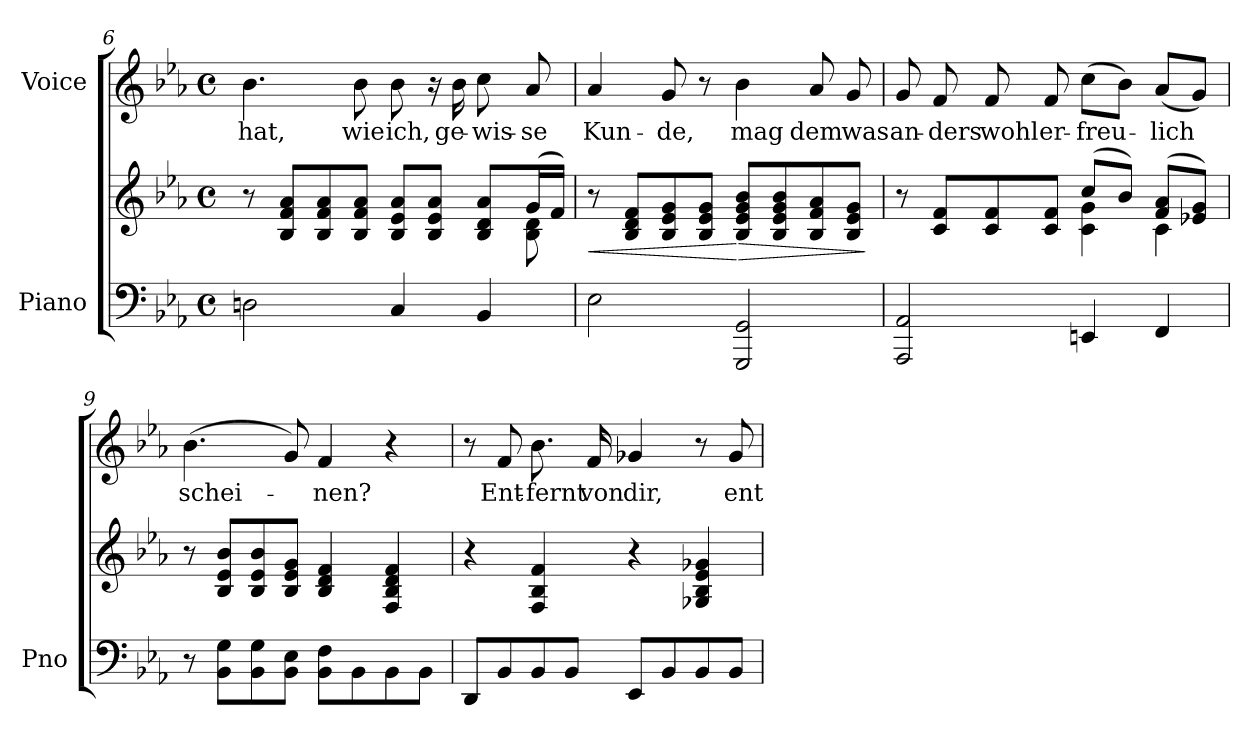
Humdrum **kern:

**kern	**kern	**dynam	**kern	**text
*part2	*part2	*part2	*part1	*part1
*staff3	*staff2	*staff2/3	*staff1	*staff1
*I"Piano	*	*	*I"Voice	*
*I'Pno	*	*	*	*
*clefF4	*clefG2	*	*clefG2	*
*k[b-e-a-]	*k[b-e-a-]	*	*k[b-e-a-]	*
*M4/4	*M4/4	*	*M4/4	*
*met(c)	*met(c)	*	*met(c)	*
=6	=6	=6	=6	=6
*	*^	*	*	*
!	!	!	!	!	!LO:LY:b
2Dn\	8r	2..ryy	.	4.b-\	hat,
.	8B-/ 8f/ 8a-/L	.	.	.	.
.	8B-/ 8f/ 8a-/	.	.	.	.
!	!	!	!	!	!LO:LY:b
.	8B-/ 8f/ 8a-/J	.	.	8b-\	wie
!	!	!	!	!	!LO:LY:b
4C/	8B-/ 8e-/ 8a-/L	.	.	8b-\	ich,
.	8B-/ 8e-/ 8a-/J	.	.	16r	.
!	!	!	!	!	!LO:LY:b
.	.	.	.	16b-\	ge-
!	!	!	!	!	!LO:LY:b
4BB-/	8B-/ 8d/ 8a-/L	.	.	8cc\	-wis-
!	!	!	!	!	!LO:LY:b
.	(>16g/L	8B-\ 8d\	.	8a-/	-se
.	16f/JJ)	.	.	.	.
*	*v	*v	*	*	*
!!LO:LB:g=z
=7	=7	=7	=7	=7
!	!	!LO:HP:b	!	!LO:LY:b
2E-\	8r	<	4a-/	Kun-
.	8B-/ 8d/ 8f/L	.	.	.
!	!	!	!	!LO:LY:b
.	8B-/ 8e-/ 8g/	.	8g/	-de,
.	8B-/ 8e-/ 8g/J	.	8r	.
!	!	!LO:HP:n=1:b	!	!LO:LY:b
2GGG/ 2GG/	8B-/ 8e-/ 8g/ 8b-/L	[ >	4b-\	mag
.	8B-/ 8e-/ 8g/ 8b-/	.	.	.
!	!	!	!	!LO:LY:b
.	8B-/ 8f/ 8a-/	.	8a-/	dem
!	!	!	!	!LO:LY:b
.	8B-/ 8e-/ 8g/J	.	8g/	was
.	.	]	.	.
=8	=8	=8	=8	=8
*	*^	*	*	*
!	!	!	!	!	!LO:LY:b
2AAA-/ 2AA-/	8r	2ryy	.	8g/	an-
!	!	!	!	!	!LO:LY:b
.	8c/ 8f/L	.	.	8f/	-ders
!	!	!	!	!	!LO:LY:b
.	8c/ 8f/	.	.	8f/	wohl
!	!	!	!	!	!LO:LY:b
.	8c/ 8f/J	.	.	8f/	er-
!	!	!	!	!	!LO:LY:b
4EEn/	(>8cc/L	4c\ 4g\	.	(>8cc\L	-freu-
.	8b-/J)	.	.	8b-\J)	.
!	!	!	!	!	!LO:LY:b
4FF/	(>8f/ 8a-/L	4c\	.	(<8a-/L	-lich
.	8e-X/ 8g/J)	.	.	8g/J)	.
*	*v	*v	*	*	*
=9	=9	=9	=9	=9
!	!	!	!	!LO:LY:b
8r	8r	.	(>4.b-\	schei-
8BB-\ 8G\L	8B-/ 8e-/ 8b-/L	.	.	.
8BB-\ 8G\	8B-/ 8e-/ 8b-/	.	.	.
8BB-\ 8E-\J	8B-/ 8e-/ 8g/J	.	8g/)	.
!	!	!	!	!LO:LY:b
8BB-\ 8F\L	4B-/ 4d/ 4f/	.	4f/	-nen?
8BB-\	.	.	.	.
8BB-\	4F/ 4B-/ 4d/ 4f/	.	4r	.
8BB-\J	.	.	.	.
=10	=10	=10	=10	=10
8DD/L	4r	.	8r	.
!	!	!	!	!LO:LY:b
8BB-/	.	.	8f/	Ent-
!	!	!	!	!LO:LY:b
8BB-/	4F/ 4B-/ 4f/	.	8.b-\	-fernt
8BB-/J	.	.	.	.
!	!	!	!	!LO:LY:b
.	.	.	16f/	von
!	!	!	!	!LO:LY:b
8EE-/L	4r	.	4g-X/	dir,
8BB-/	.	.	.	.
8BB-/	4G-X/ 4B-/ 4e-/ 4g-X/	.	8r	.
!	!	!	!	!LO:LY:b
8BB-/J	.	.	8g-/	ent-
=	=	=	=	=
*-	*-	*-	*-	*-
